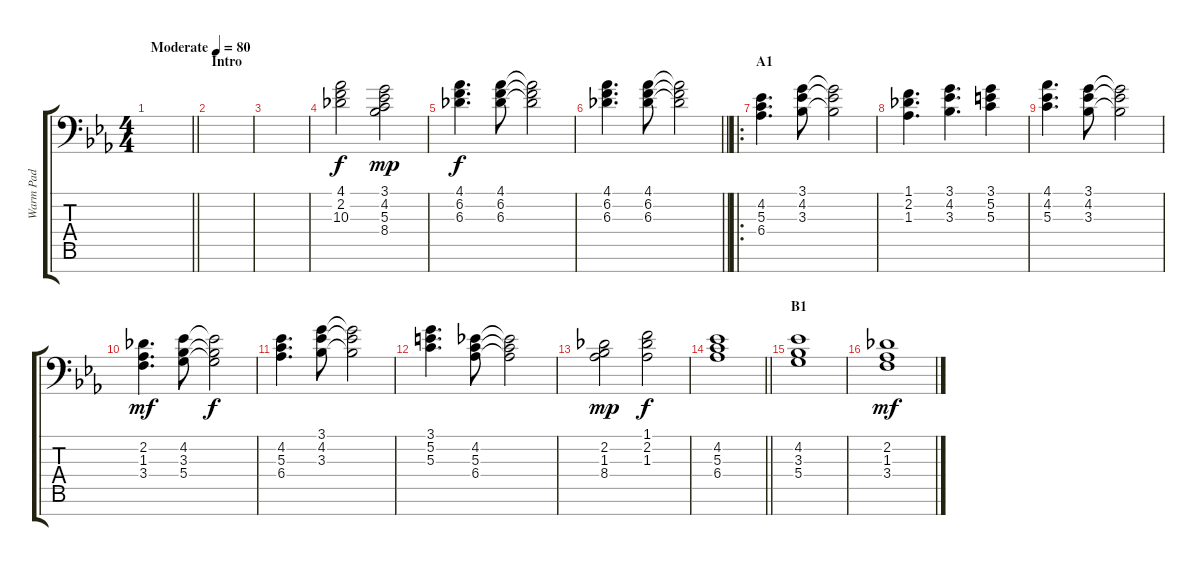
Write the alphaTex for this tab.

\track ("Warm Pad" "Warm Pad") {instrument pad2warm}
\staff {score tabs}
\tuning (E4 B3 G3 D3 A2 E2 C-1) {hide}
\ts (4 4)
\tempo (80 "Moderate")
\clef f4
\barLineRight lightlight
\ks eb
|
\section ("" "Intro")
|
|
(4.1 2.2 10.3).2 (3.1 4.2 5.3 8.4).2{dy mp} |
(4.1 6.2 6.3).4{d dy f} (4.1 6.2 6.3).8 (4.1{t} 6.2{t} 6.3{t}).2 |
\barLineRight lightlight
(4.1 6.2 6.3).4{d} (4.1 6.2 6.3).8 (4.1{t} 6.2{t} 6.3{t}).2 |
\ro
\section ("" "A1")
(4.2 5.3 6.4).4{d} (3.1 4.2 3.3).8 (3.1{t} 4.2{t} 3.3{t}).2 |
(1.1 2.2 1.3).4{d} (3.1 4.2 3.3).4{d} (3.1 5.2 5.3).4 |
(4.1 4.2 5.3).4{d} (3.1 4.2 3.3).8 (3.1{t} 4.2{t} 3.3{t}).2 |
(2.2 1.3 3.4).4{d dy mf} (4.2 3.3 5.4).8 (4.2{t} 3.3{t} 5.4{t}).2{dy f} |
(4.2 5.3 6.4).4{d} (3.1 4.2 3.3).8 (3.1{t} 4.2{t} 3.3{t}).2 |
(3.1 5.2 5.3).4{d} (4.2 5.3 6.4).8 (4.2{t} 5.3{t} 6.4{t}).2 |
(2.2 1.3 8.4).2{dy mp} (1.1 2.2 1.3).2{dy f} |
\barLineRight lightlight
(4.2 5.3 6.4).1 |
\section ("" "B1")
(4.2 3.3 5.4).1 |
(2.2 1.3 3.4).1{dy mf}
